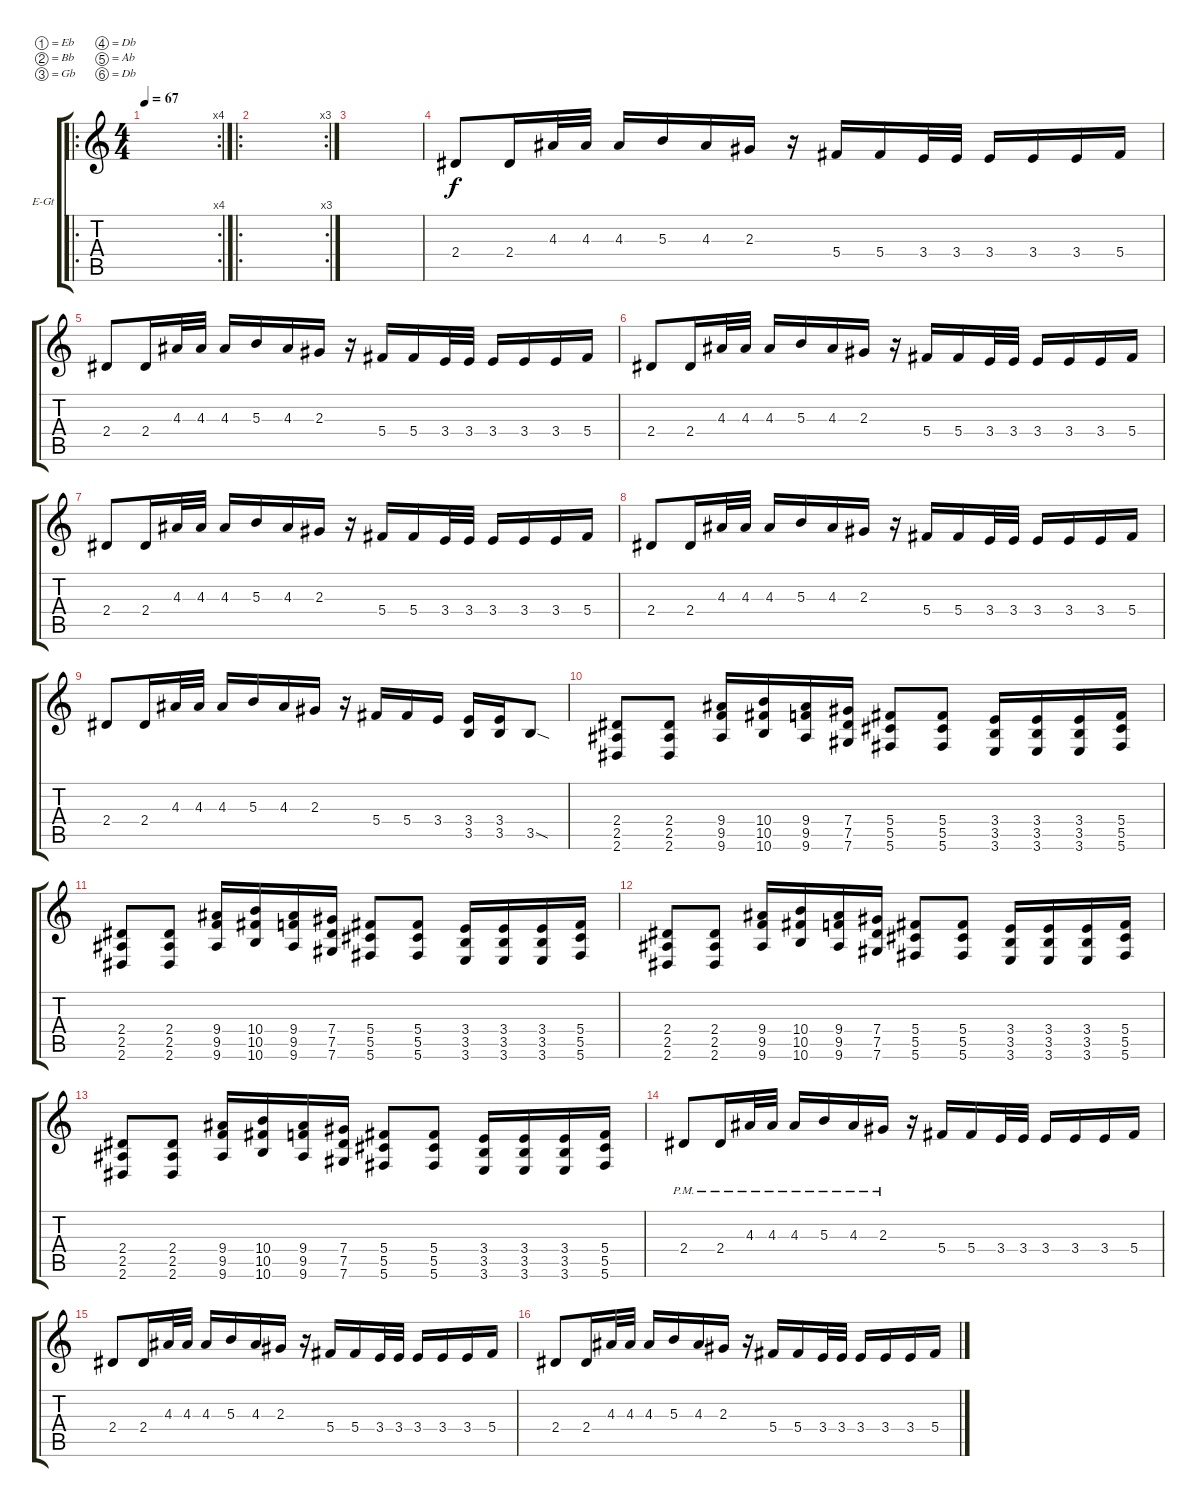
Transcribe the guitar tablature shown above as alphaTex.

\defaultSystemsLayout 4
\bracketExtendMode groupsimilarinstruments
\firstSystemTrackNameOrientation horizontal
\otherSystemsTrackNameOrientation horizontal
\track ("Electric Guitar" "E-Gt") {instrument distortionguitar}
\staff {score tabs}
\tuning (Eb4 Bb3 Gb3 Db3 Ab2 Db2)
\ro
\rc 4
\ts (4 4)
\tempo 67
\clef g2
\ks c
|
\ro
\rc 3
|
|
2.4.8 2.4.16 4.3.32 4.3.32 4.3.16 5.3.16 4.3.16 2.3.16 r.16 5.4.16 5.4.16 3.4.32 3.4.32 3.4.16 3.4.16 3.4.16 5.4.16 |
2.4.8 2.4.16 4.3.32 4.3.32 4.3.16 5.3.16 4.3.16 2.3.16 r.16 5.4.16 5.4.16 3.4.32 3.4.32 3.4.16 3.4.16 3.4.16 5.4.16 |
2.4.8 2.4.16 4.3.32 4.3.32 4.3.16 5.3.16 4.3.16 2.3.16 r.16 5.4.16 5.4.16 3.4.32 3.4.32 3.4.16 3.4.16 3.4.16 5.4.16 |
2.4.8 2.4.16 4.3.32 4.3.32 4.3.16 5.3.16 4.3.16 2.3.16 r.16 5.4.16 5.4.16 3.4.32 3.4.32 3.4.16 3.4.16 3.4.16 5.4.16 |
2.4.8 2.4.16 4.3.32 4.3.32 4.3.16 5.3.16 4.3.16 2.3.16 r.16 5.4.16 5.4.16 3.4.32 3.4.32 3.4.16 3.4.16 3.4.16 5.4.16 |
2.4.8 2.4.16 4.3.32 4.3.32 4.3.16 5.3.16 4.3.16 2.3.16 r.16 5.4.16 5.4.16 3.4.16 (3.4 3.5).16 (3.5 3.4).16 3.5{sod}.8 |
(2.6 2.4 2.5).8 (2.6 2.5 2.4).8 (9.6 9.5 9.4).16 (10.4 10.5 10.6).16 (9.6 9.5 9.4).16 (7.6 7.5 7.4).16 (5.6 5.4 5.5).8 (5.6 5.5 5.4).8 (3.6 3.5 3.4).16 (3.6 3.5 3.4).16 (3.6 3.5 3.4).16 (5.6 5.5 5.4).16 |
(2.6 2.4 2.5).8 (2.6 2.5 2.4).8 (9.6 9.5 9.4).16 (10.4 10.5 10.6).16 (9.6 9.5 9.4).16 (7.6 7.5 7.4).16 (5.6 5.4 5.5).8 (5.6 5.5 5.4).8 (3.6 3.5 3.4).16 (3.6 3.5 3.4).16 (3.6 3.5 3.4).16 (5.6 5.5 5.4).16 |
(2.6 2.4 2.5).8 (2.6 2.5 2.4).8 (9.6 9.5 9.4).16 (10.4 10.5 10.6).16 (9.6 9.5 9.4).16 (7.6 7.5 7.4).16 (5.6 5.4 5.5).8 (5.6 5.5 5.4).8 (3.6 3.5 3.4).16 (3.6 3.5 3.4).16 (3.6 3.5 3.4).16 (5.6 5.5 5.4).16 |
(2.6 2.4 2.5).8 (2.6 2.5 2.4).8 (9.6 9.5 9.4).16 (10.4 10.5 10.6).16 (9.6 9.5 9.4).16 (7.6 7.5 7.4).16 (5.6 5.4 5.5).8 (5.6 5.5 5.4).8 (3.6 3.5 3.4).16 (3.6 3.5 3.4).16 (3.6 3.5 3.4).16 (5.6 5.5 5.4).16 |
2.4{pm}.8 2.4{pm}.16 4.3{pm}.32 4.3{pm}.32 4.3{pm}.16 5.3{pm}.16 4.3{pm}.16 2.3{pm}.16 r.16 5.4.16 5.4.16 3.4.32 3.4.32 3.4.16 3.4.16 3.4.16 5.4.16 |
2.4.8 2.4.16 4.3.32 4.3.32 4.3.16 5.3.16 4.3.16 2.3.16 r.16 5.4.16 5.4.16 3.4.32 3.4.32 3.4.16 3.4.16 3.4.16 5.4.16 |
2.4.8 2.4.16 4.3.32 4.3.32 4.3.16 5.3.16 4.3.16 2.3.16 r.16 5.4.16 5.4.16 3.4.32 3.4.32 3.4.16 3.4.16 3.4.16 5.4.16
